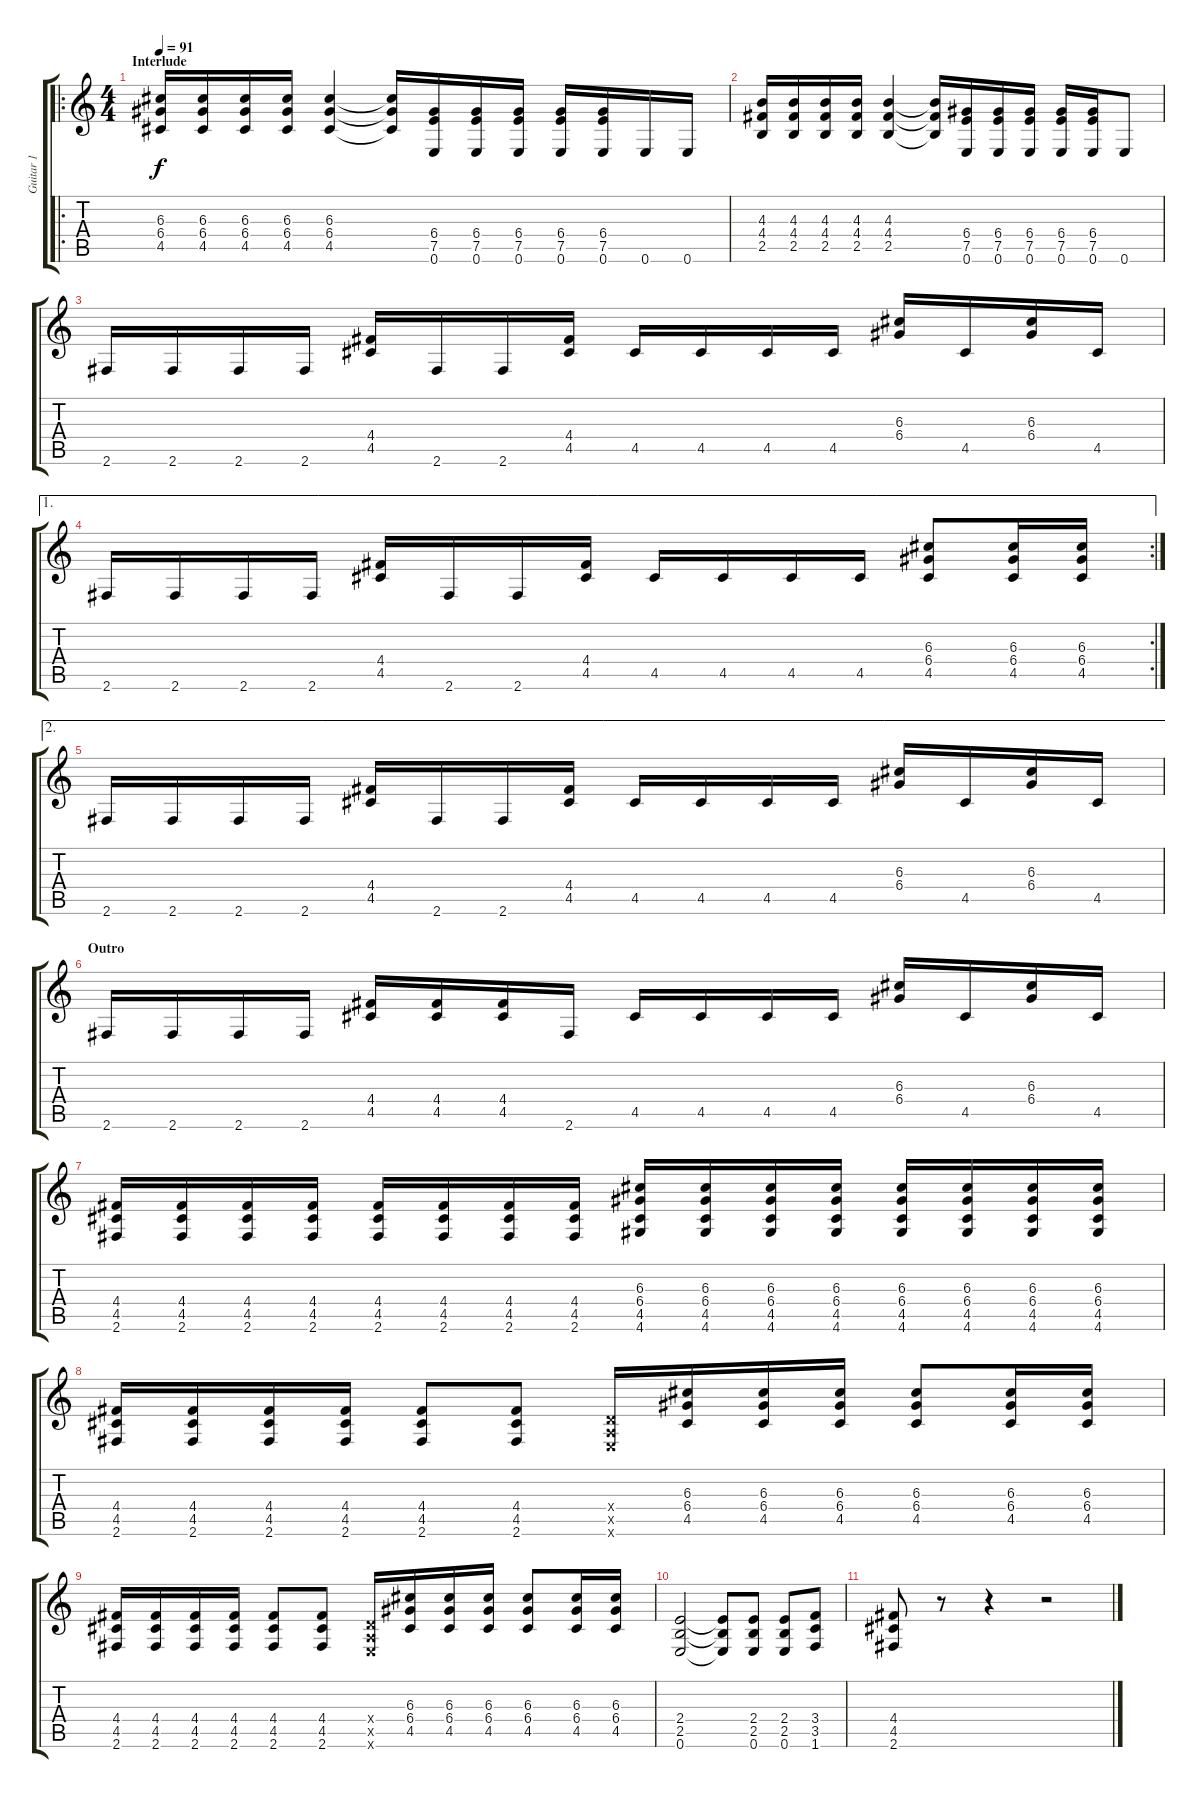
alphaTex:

\track ("Guitar 1" "Guitar 1") {instrument distortionguitar}
\staff {score tabs}
\tuning (E4 B3 G3 D3 A2 E2) {hide}
\ro
\ts (4 4)
\section ("" "Interlude")
\tempo 91
\clef g2
\ks c
(6.3 6.4 4.5).16{dy f} (6.3 6.4 4.5).16 (6.3 6.4 4.5).16 (6.3 6.4 4.5).16 (6.3 6.4 4.5).4 (6.3{t} 6.4{t} 4.5{t}).16 (6.4 7.5 0.6).16 (6.4 7.5 0.6).16 (6.4 7.5 0.6).16 (6.4 7.5 0.6).16 (6.4 7.5 0.6).16 0.6.16 0.6.16 |
(4.3 4.4 2.5).16 (4.3 4.4 2.5).16 (4.3 4.4 2.5).16 (4.3 4.4 2.5).16 (4.3 4.4 2.5).4 (4.3{t} 4.4{t} 2.5{t}).16 (6.4 7.5 0.6).16 (6.4 7.5 0.6).16 (6.4 7.5 0.6).16 (6.4 7.5 0.6).16 (6.4 7.5 0.6).16 0.6.8 |
2.6.16 2.6.16 2.6.16 2.6.16 (4.4 4.5).16 2.6.16 2.6.16 (4.4 4.5).16 4.5.16 4.5.16 4.5.16 4.5.16 (6.3 6.4).16 4.5.16 (6.3 6.4).16 4.5.16 |
\ae 1
\rc 2
2.6.16 2.6.16 2.6.16 2.6.16 (4.4 4.5).16 2.6.16 2.6.16 (4.4 4.5).16 4.5.16 4.5.16 4.5.16 4.5.16 (6.3 6.4 4.5).8 (6.3 6.4 4.5).16 (6.3 6.4 4.5).16 |
\ae 2
2.6.16 2.6.16 2.6.16 2.6.16 (4.4 4.5).16 2.6.16 2.6.16 (4.4 4.5).16 4.5.16 4.5.16 4.5.16 4.5.16 (6.3 6.4).16 4.5.16 (6.3 6.4).16 4.5.16 |
\section ("" "Outro")
2.6.16 2.6.16 2.6.16 2.6.16 (4.4 4.5).16 (4.4 4.5).16 (4.4 4.5).16 2.6.16 4.5.16 4.5.16 4.5.16 4.5.16 (6.3 6.4).16 4.5.16 (6.3 6.4).16 4.5.16 |
(4.4 4.5 2.6).16 (4.4 4.5 2.6).16 (4.4 4.5 2.6).16 (4.4 4.5 2.6).16 (4.4 4.5 2.6).16 (4.4 4.5 2.6).16 (4.4 4.5 2.6).16 (4.4 4.5 2.6).16 (6.3 6.4 4.5 4.6).16 (6.3 6.4 4.5 4.6).16 (6.3 6.4 4.5 4.6).16 (6.3 6.4 4.5 4.6).16 (6.3 6.4 4.5 4.6).16 (6.3 6.4 4.5 4.6).16 (6.3 6.4 4.5 4.6).16 (6.3 6.4 4.5 4.6).16 |
(4.4 4.5 2.6).16 (4.4 4.5 2.6).16 (4.4 4.5 2.6).16 (4.4 4.5 2.6).16 (4.4 4.5 2.6).8 (4.4 4.5 2.6).8 (0.4{x} 0.5{x} 0.6{x}).16 (6.3 6.4 4.5).16 (6.3 6.4 4.5).16 (6.3 6.4 4.5).16 (6.3 6.4 4.5).8 (6.3 6.4 4.5).16 (6.3 6.4 4.5).16 |
(4.4 4.5 2.6).16 (4.4 4.5 2.6).16 (4.4 4.5 2.6).16 (4.4 4.5 2.6).16 (4.4 4.5 2.6).8 (4.4 4.5 2.6).8 (0.4{x} 0.5{x} 0.6{x}).16 (6.3 6.4 4.5).16 (6.3 6.4 4.5).16 (6.3 6.4 4.5).16 (6.3 6.4 4.5).8 (6.3 6.4 4.5).16 (6.3 6.4 4.5).16 |
(2.4 2.5 0.6).2 (2.4{t} 2.5{t} 0.6{t}).8 (2.4 2.5 0.6).8 (2.4 2.5 0.6).8 (3.4 3.5 1.6).8 |
(4.4 4.5 2.6).8 r.8 r.4 r.2
